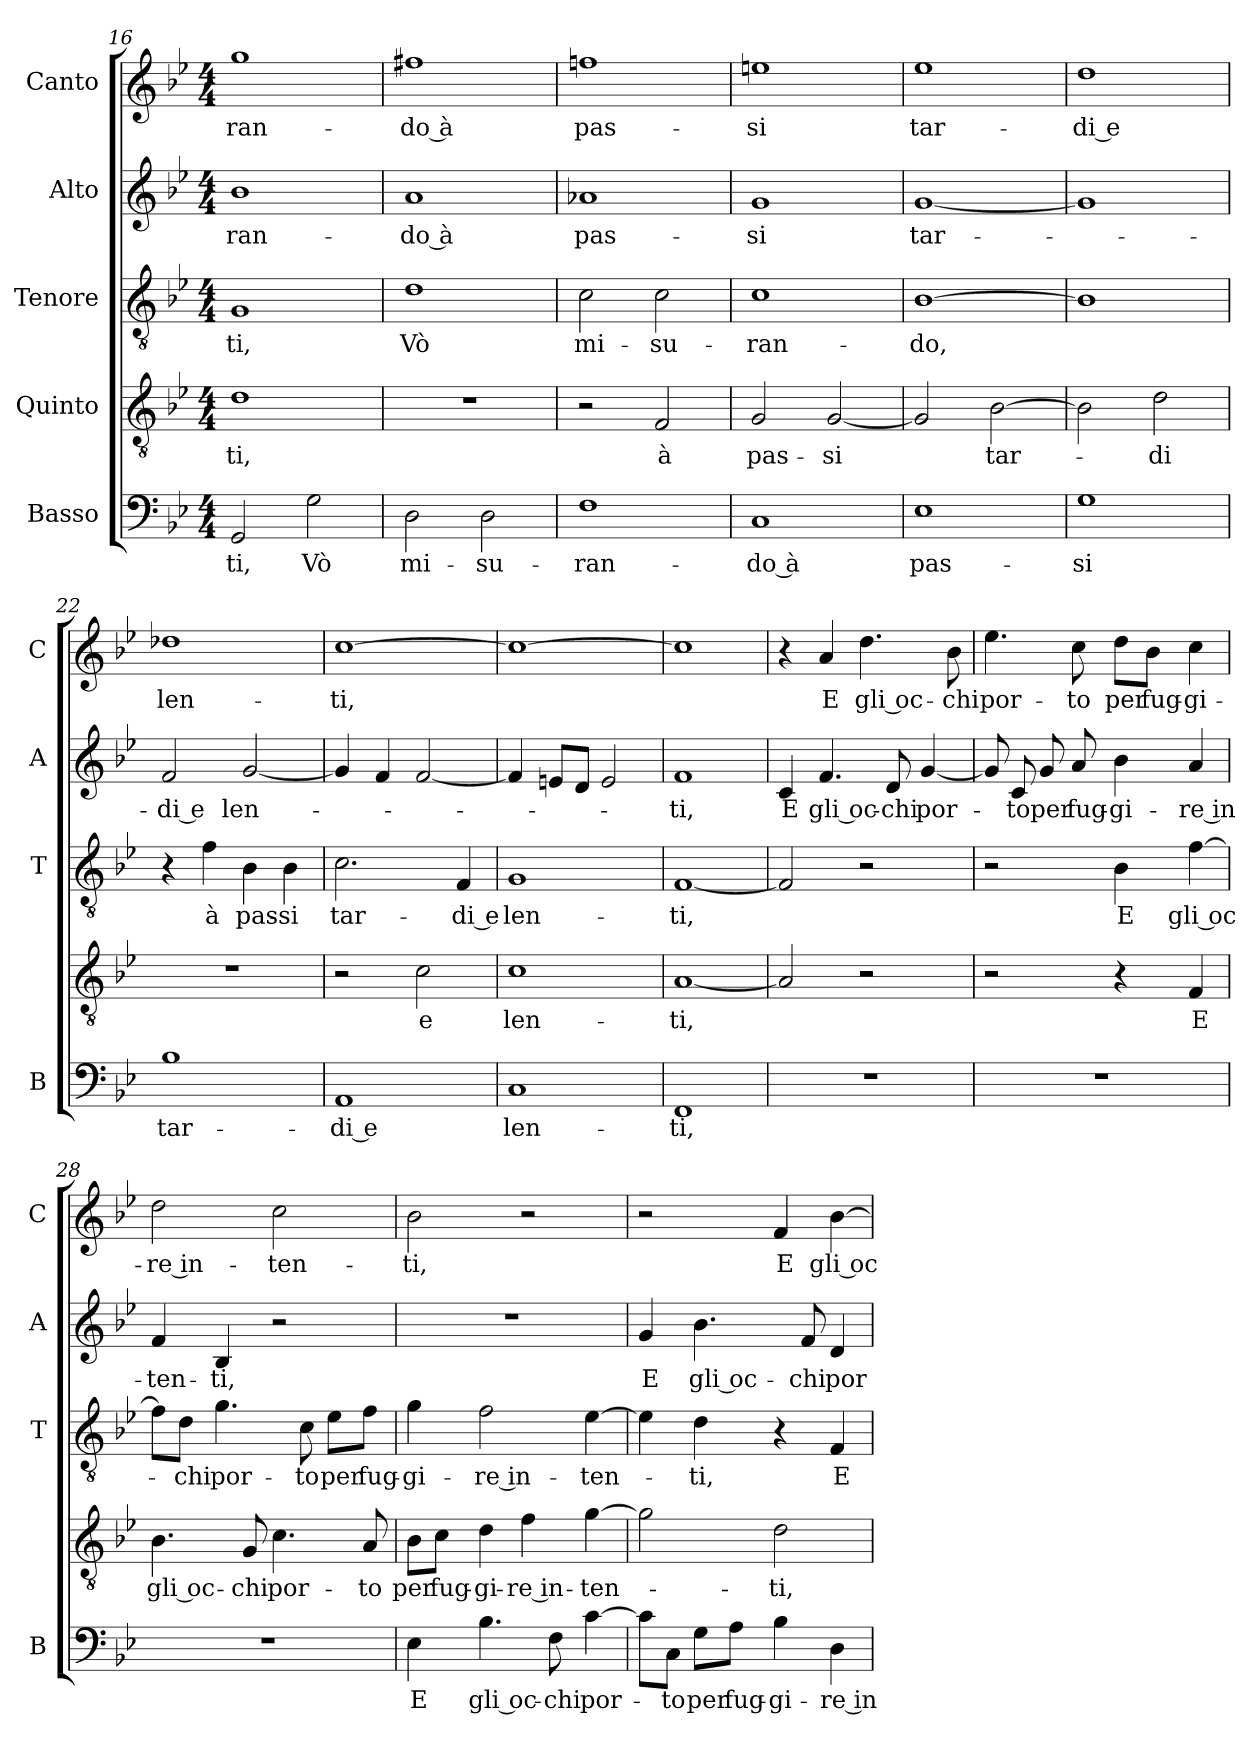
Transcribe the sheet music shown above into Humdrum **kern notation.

**kern	**text	**kern	**text	**kern	**text	**kern	**text	**kern	**text
*part5	*part5	*part4	*part4	*part3	*part3	*part2	*part2	*part1	*part1
*staff5	*staff5	*staff4	*staff4	*staff3	*staff3	*staff2	*staff2	*staff1	*staff1
*I"Basso	*	*I"Quinto	*	*I"Tenore	*	*I"Alto	*	*I"Canto	*
*I'B	*	*	*	*I'T	*	*I'A	*	*I'C	*
!!LO:LB:g=z
*clefF4	*	*clefGv2	*	*clefGv2	*	*clefG2	*	*clefG2	*
*k[b-e-]	*	*k[b-e-]	*	*k[b-e-]	*	*k[b-e-]	*	*k[b-e-]	*
*B-:	*	*B-:	*	*B-:	*	*B-:	*	*B-:	*
*M4/4	*	*M4/4	*	*M4/4	*	*M4/4	*	*M4/4	*
=16	=16	=16	=16	=16	=16	=16	=16	=16	=16
!	!LO:LY:b	!	!LO:LY:b	!	!LO:LY:b	!	!LO:LY:b	!	!LO:LY:b
2GG/	-ti,	1d	-ti,	1G	-ti,	1b-	-ran-	1gg	-ran-
!	!LO:LY:b	!	!	!	!	!	!	!	!
2G\	Vò	.	.	.	.	.	.	.	.
=17	=17	=17	=17	=17	=17	=17	=17	=17	=17
!	!LO:LY:b	!	!	!	!LO:LY:b	!	!LO:LY:b	!	!LO:LY:b
2D\	mi-	1r	.	1d	Vò	1a	-do à	1ff#X	-do à
!	!LO:LY:b	!	!	!	!	!	!	!	!
2D\	-su-	.	.	.	.	.	.	.	.
=18	=18	=18	=18	=18	=18	=18	=18	=18	=18
!	!LO:LY:b	!	!	!	!LO:LY:b	!	!LO:LY:b	!	!LO:LY:b
1F	-ran-	2r	.	2c\	mi-	1a-X	pas-	1ffni	pas-
!	!	!	!LO:LY:b	!	!LO:LY:b	!	!	!	!
.	.	2F/	à	2c\	-su-	.	.	.	.
=19	=19	=19	=19	=19	=19	=19	=19	=19	=19
!	!LO:LY:b	!	!LO:LY:b	!	!LO:LY:b	!	!LO:LY:b	!	!LO:LY:b
1C	-do à	2G/	pas-	1c	-ran-	1g	-si	1een	-si
!	!	!	!LO:LY:b	!	!	!	!	!	!
.	.	[2G/	-si	.	.	.	.	.	.
=20	=20	=20	=20	=20	=20	=20	=20	=20	=20
!	!LO:LY:b	!	!	!	!LO:LY:b	!	!LO:LY:b	!	!LO:LY:b
1E-	pas-	2G/]	.	[1B-	-do,	[1g	tar-	1ee-	tar-
!	!	!	!LO:LY:b	!	!	!	!	!	!
.	.	[2B-\	tar-	.	.	.	.	.	.
=21	=21	=21	=21	=21	=21	=21	=21	=21	=21
!	!LO:LY:b	!	!	!	!	!	!	!	!LO:LY:b
1G	-si	2B-\]	.	1B-]	.	1g]	.	1dd	-di e
!	!	!	!LO:LY:b	!	!	!	!	!	!
.	.	2d\	-di	.	.	.	.	.	.
=22	=22	=22	=22	=22	=22	=22	=22	=22	=22
!	!LO:LY:b	!	!	!	!	!	!LO:LY:b	!	!LO:LY:b
1B-	tar-	1r	.	4r	.	2f/	-di e	1dd-X	len-
!	!	!	!	!	!LO:LY:b	!	!	!	!
.	.	.	.	4f\	à	.	.	.	.
!	!	!	!	!	!LO:LY:b	!	!LO:LY:b	!	!
.	.	.	.	4B-\	pas-	[2g/	len-	.	.
!	!	!	!	!	!LO:LY:b	!	!	!	!
.	.	.	.	4B-\	-si	.	.	.	.
=23	=23	=23	=23	=23	=23	=23	=23	=23	=23
!	!LO:LY:b	!	!	!	!LO:LY:b	!	!	!	!LO:LY:b
1AA	-di e	2r	.	2.c\	tar-	4g/]	.	[1cc	-ti,
.	.	.	.	.	.	4f/	.	.	.
!	!	!	!LO:LY:b	!	!	!	!	!	!
.	.	2c\	e	.	.	[2f/	.	.	.
!	!	!	!	!	!LO:LY:b	!	!	!	!
.	.	.	.	4F/	-di e	.	.	.	.
=24	=24	=24	=24	=24	=24	=24	=24	=24	=24
!	!LO:LY:b	!	!LO:LY:b	!	!LO:LY:b	!	!	!	!
1C	len-	1c	len-	1G	len-	4f/]	.	1cc_	.
.	.	.	.	.	.	8en/L	.	.	.
.	.	.	.	.	.	8d/J	.	.	.
.	.	.	.	.	.	2e/	.	.	.
!!LO:PB:g=z
=25	=25	=25	=25	=25	=25	=25	=25	=25	=25
!	!LO:LY:b	!	!LO:LY:b	!	!LO:LY:b	!	!LO:LY:b	!	!
1FF	-ti,	[1A	-ti,	[1F	-ti,	1f	-ti,	1cc]	.
=26	=26	=26	=26	=26	=26	=26	=26	=26	=26
!	!	!	!	!	!	!	!LO:LY:b	!	!
1r	.	2A/]	.	2F/]	.	4c/	E	4r	.
!	!	!	!	!	!	!	!LO:LY:b	!	!LO:LY:b
.	.	.	.	.	.	4.f/	gli oc-	4a/	E
!	!	!	!	!	!	!	!	!	!LO:LY:b
.	.	2r	.	2r	.	.	.	4.dd\	gli oc-
!	!	!	!	!	!	!	!LO:LY:b	!	!
.	.	.	.	.	.	8d/	-chi	.	.
!	!	!	!	!	!	!	!LO:LY:b	!	!
.	.	.	.	.	.	[4g/	por-	.	.
!	!	!	!	!	!	!	!	!	!LO:LY:b
.	.	.	.	.	.	.	.	8b-\	-chi
=27	=27	=27	=27	=27	=27	=27	=27	=27	=27
!	!	!	!	!	!	!	!	!	!LO:LY:b
1r	.	2r	.	2r	.	8g/]	.	4.ee-\	por-
!	!	!	!	!	!	!	!LO:LY:b	!	!
.	.	.	.	.	.	8c/	-to	.	.
!	!	!	!	!	!	!	!LO:LY:b	!	!
.	.	.	.	.	.	8g/	per	.	.
!	!	!	!	!	!	!	!LO:LY:b	!	!LO:LY:b
.	.	.	.	.	.	8a/	fug-	8cc\	-to
!	!	!	!	!	!LO:LY:b	!	!LO:LY:b	!	!LO:LY:b
.	.	4r	.	4B-\	E	4b-\	-gi-	8dd\L	per
!	!	!	!	!	!	!	!	!	!LO:LY:b
.	.	.	.	.	.	.	.	8b-\J	fug-
!	!	!	!LO:LY:b	!	!LO:LY:b	!	!LO:LY:b	!	!LO:LY:b
.	.	4F/	E	[4f\	gli oc-	4a/	-re in-	4cc\	-gi-
=28	=28	=28	=28	=28	=28	=28	=28	=28	=28
!	!	!	!LO:LY:b	!	!	!	!LO:LY:b	!	!LO:LY:b
1r	.	4.B-\	gli oc-	8f\L]	.	4f/	-ten-	2dd\	-re in-
!	!	!	!	!	!LO:LY:b	!	!	!	!
.	.	.	.	8d\J	-chi	.	.	.	.
!	!	!	!	!	!LO:LY:b	!	!LO:LY:b	!	!
.	.	.	.	4.g\	por-	4B-/	-ti,	.	.
!	!	!	!LO:LY:b	!	!	!	!	!	!
.	.	8G/	-chi	.	.	.	.	.	.
!	!	!	!LO:LY:b	!	!	!	!	!	!LO:LY:b
.	.	4.c\	por-	.	.	2r	.	2cc\	-ten-
!	!	!	!	!	!LO:LY:b	!	!	!	!
.	.	.	.	8c\	-to	.	.	.	.
!	!	!	!	!	!LO:LY:b	!	!	!	!
.	.	.	.	8e-\L	per	.	.	.	.
!	!	!	!LO:LY:b	!	!LO:LY:b	!	!	!	!
.	.	8A/	-to	8f\J	fug-	.	.	.	.
=29	=29	=29	=29	=29	=29	=29	=29	=29	=29
!	!LO:LY:b	!	!LO:LY:b	!	!LO:LY:b	!	!	!	!LO:LY:b
4E-\	E	8B-\L	per	4g\	-gi-	1r	.	2b-\	-ti,
!	!	!	!LO:LY:b	!	!	!	!	!	!
.	.	8c\J	fug-	.	.	.	.	.	.
!	!LO:LY:b	!	!LO:LY:b	!	!LO:LY:b	!	!	!	!
4.B-\	gli oc-	4d\	-gi-	2f\	-re in-	.	.	.	.
!	!	!	!LO:LY:b	!	!	!	!	!	!
.	.	4f\	-re in-	.	.	.	.	2r	.
!	!LO:LY:b	!	!	!	!	!	!	!	!
8F\	-chi	.	.	.	.	.	.	.	.
!	!LO:LY:b	!	!LO:LY:b	!	!LO:LY:b	!	!	!	!
[4c\	por-	[4g\	-ten-	[4e-\	-ten-	.	.	.	.
=30	=30	=30	=30	=30	=30	=30	=30	=30	=30
!	!	!	!	!	!	!	!LO:LY:b	!	!
8c\L]	.	2g\]	.	4e-\]	.	4g/	E	2r	.
!	!LO:LY:b	!	!	!	!	!	!	!	!
8C\J	-to	.	.	.	.	.	.	.	.
!	!LO:LY:b	!	!	!	!LO:LY:b	!	!LO:LY:b	!	!
8G\L	per	.	.	4d\	-ti,	4.b-\	gli oc-	.	.
!	!LO:LY:b	!	!	!	!	!	!	!	!
8A\J	fug-	.	.	.	.	.	.	.	.
!	!LO:LY:b	!	!LO:LY:b	!	!	!	!	!	!LO:LY:b
4B-\	-gi-	2d\	-ti,	4r	.	.	.	4f/	E
!	!	!	!	!	!	!	!LO:LY:b	!	!
.	.	.	.	.	.	8f/	-chi	.	.
!	!LO:LY:b	!	!	!	!LO:LY:b	!	!LO:LY:b	!	!LO:LY:b
4D\	-re in-	.	.	4F/	E	4d/	por-	[4b-\	gli oc-
=	=	=	=	=	=	=	=	=	=
*-	*-	*-	*-	*-	*-	*-	*-	*-	*-
